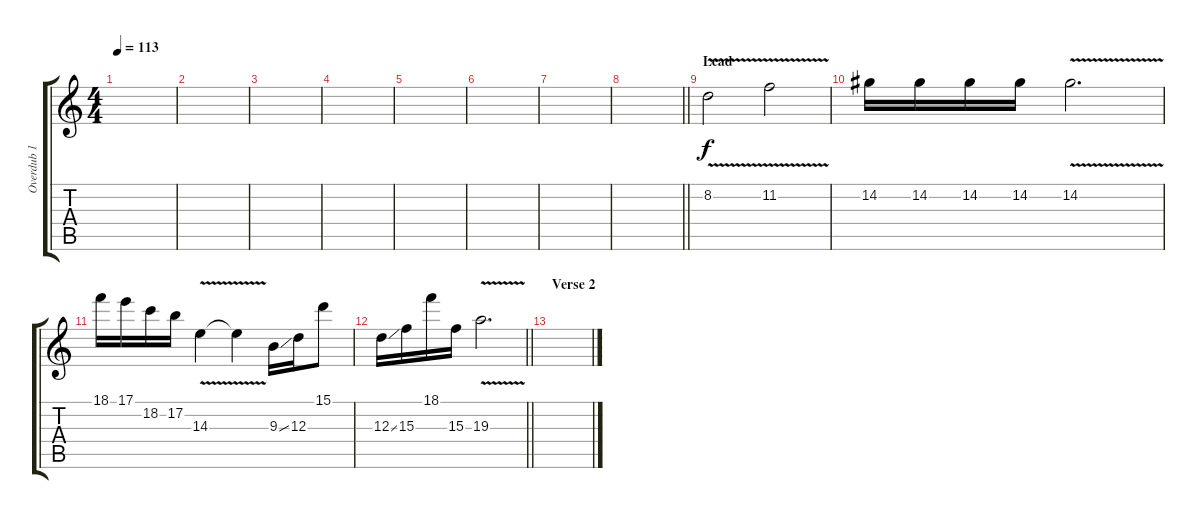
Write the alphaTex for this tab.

\track ("Overdub 1" "Overdub 1") {instrument distortionguitar}
\staff {score tabs}
\tuning (B3 Gb3 D3 A2 E2 B1) {hide}
\ts (4 4)
\tempo 113
\clef g2
\ks c
|
|
|
|
|
|
|
\barLineRight lightlight
|
\section ("" "Lead")
8.2{v}.2 11.2{v}.2 |
14.2.16 14.2.16 14.2.16 14.2.16 14.2{v}.2{d} |
18.1.16 17.1.16 18.2.16 17.2.16 14.3{v}.4 14.3{t}.4 9.3{ss}.16 12.3.16 15.1.8 |
\barLineRight lightlight
12.3{ss}.16 15.3.16 18.1.16 15.3.16 19.3{v}.2{d} |
\section ("" "Verse 2")
